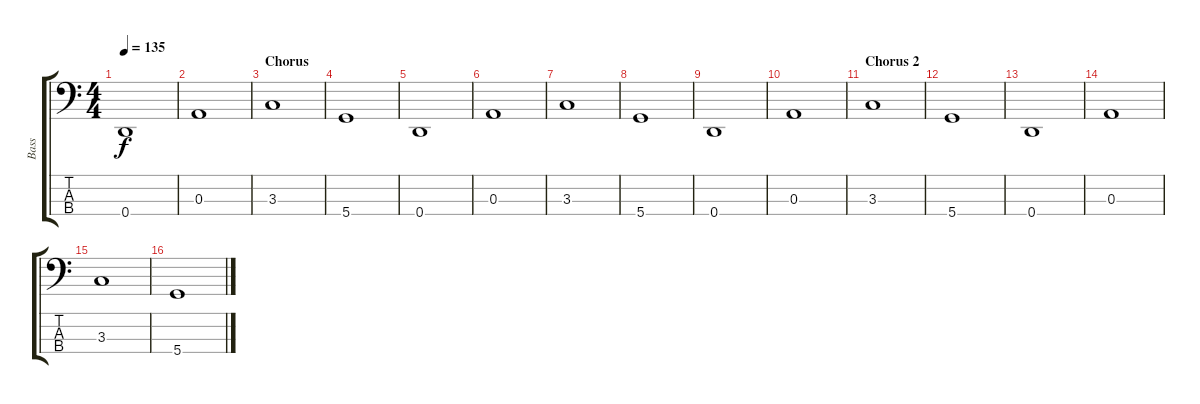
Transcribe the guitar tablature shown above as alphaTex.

\track ("Bass" "Bass") {instrument acousticguitarnylon}
\staff {score tabs}
\tuning (G2 D2 A1 D1) {hide}
\ts (4 4)
\tempo 135
\clef f4
\ks c
0.4.1{dy f} |
0.3.1 |
\section ("" "Chorus")
3.3.1 |
5.4.1 |
0.4.1 |
0.3.1 |
3.3.1 |
5.4.1 |
0.4.1 |
0.3.1 |
\section ("" "Chorus 2")
3.3.1 |
5.4.1 |
0.4.1 |
0.3.1 |
3.3.1 |
5.4.1
